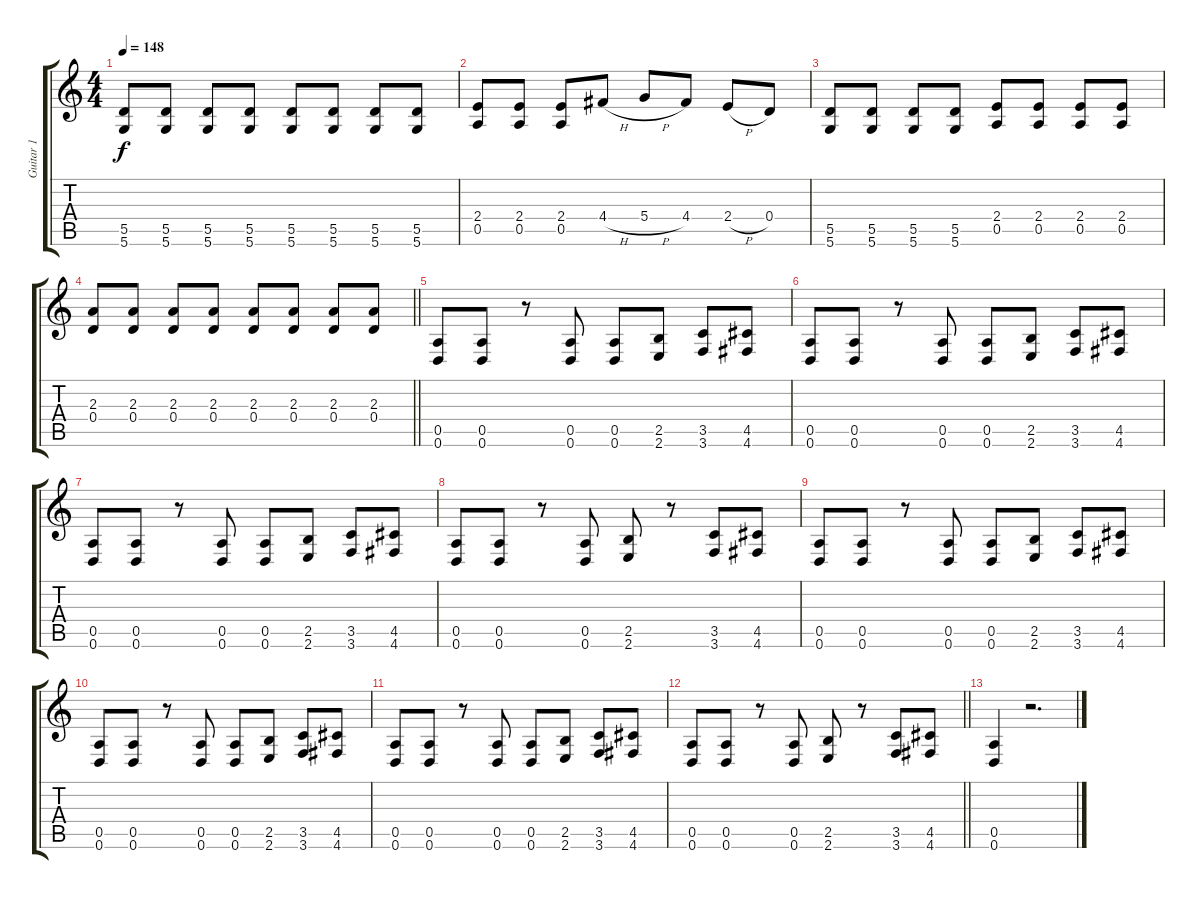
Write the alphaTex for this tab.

\track ("Guitar 1" "Guitar 1") {instrument distortionguitar}
\staff {score tabs}
\tuning (E4 B3 G3 D3 A2 D2) {hide}
\ts (4 4)
\tempo 148
\clef g2
\ks c
(5.5 5.6).8{dy f} (5.5 5.6).8 (5.5 5.6).8 (5.5 5.6).8 (5.5 5.6).8 (5.5 5.6).8 (5.5 5.6).8 (5.5 5.6).8 |
(2.4 0.5).8 (2.4 0.5).8 (2.4 0.5).8 4.4{h}.8 5.4{h}.8 4.4.8 2.4{h}.8 0.4.8 |
(5.5 5.6).8 (5.5 5.6).8 (5.5 5.6).8 (5.5 5.6).8 (2.4 0.5).8 (2.4 0.5).8 (2.4 0.5).8 (2.4 0.5).8 |
\barLineRight lightlight
(2.3 0.4).8 (2.3 0.4).8 (2.3 0.4).8 (2.3 0.4).8 (2.3 0.4).8 (2.3 0.4).8 (2.3 0.4).8 (2.3 0.4).8 |
(0.5 0.6).8 (0.5 0.6).8 r.8 (0.5 0.6).8 (0.5 0.6).8 (2.5 2.6).8 (3.5 3.6).8 (4.5 4.6).8 |
(0.5 0.6).8 (0.5 0.6).8 r.8 (0.5 0.6).8 (0.5 0.6).8 (2.5 2.6).8 (3.5 3.6).8 (4.5 4.6).8 |
(0.5 0.6).8 (0.5 0.6).8 r.8 (0.5 0.6).8 (0.5 0.6).8 (2.5 2.6).8 (3.5 3.6).8 (4.5 4.6).8 |
(0.5 0.6).8 (0.5 0.6).8 r.8 (0.5 0.6).8 (2.5 2.6).8 r.8 (3.5 3.6).8 (4.5 4.6).8 |
(0.5 0.6).8 (0.5 0.6).8 r.8 (0.5 0.6).8 (0.5 0.6).8 (2.5 2.6).8 (3.5 3.6).8 (4.5 4.6).8 |
(0.5 0.6).8 (0.5 0.6).8 r.8 (0.5 0.6).8 (0.5 0.6).8 (2.5 2.6).8 (3.5 3.6).8 (4.5 4.6).8 |
(0.5 0.6).8 (0.5 0.6).8 r.8 (0.5 0.6).8 (0.5 0.6).8 (2.5 2.6).8 (3.5 3.6).8 (4.5 4.6).8 |
\barLineRight lightlight
(0.5 0.6).8 (0.5 0.6).8 r.8 (0.5 0.6).8 (2.5 2.6).8 r.8 (3.5 3.6).8 (4.5 4.6).8 |
(0.5 0.6).4 r.2{d}
